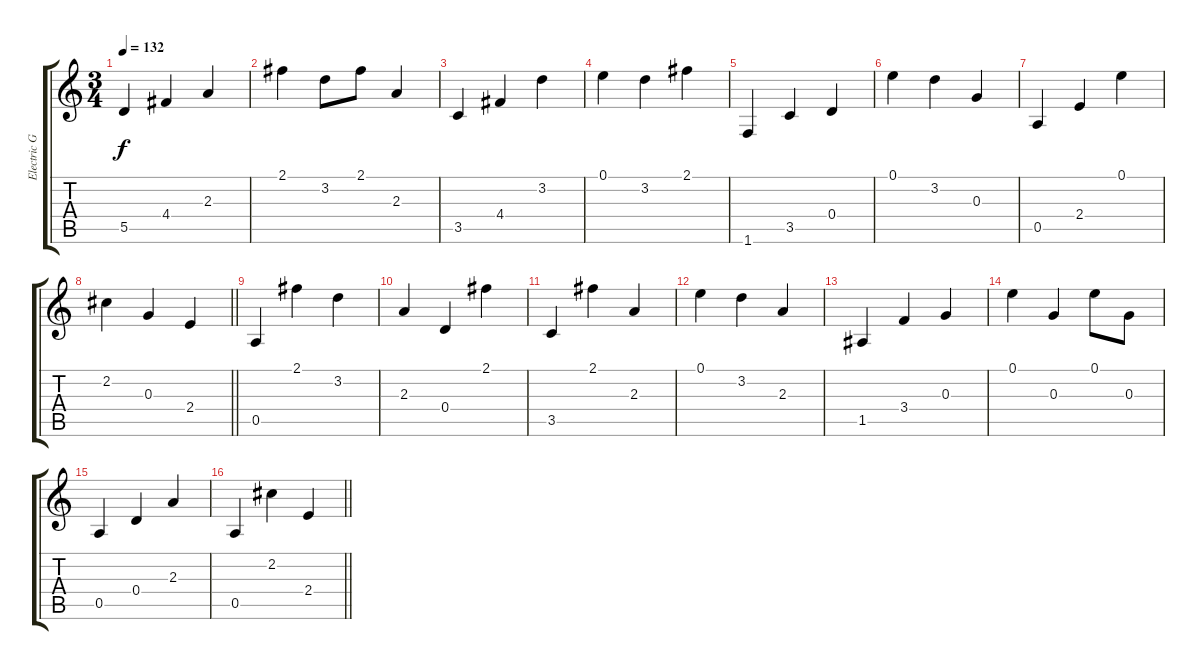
\track ("Electric Guitar 1 (Gilmour)" "Electric G") {instrument electricguitarjazz}
\staff {score tabs}
\tuning (E4 B3 G3 D3 A2 E2) {hide}
\ts (3 4)
\tempo 132
\clef g2
\ks c
5.5.4{dy f instrument electricguitarjazz} 4.4.4 2.3.4 |
2.1.4 3.2.8 2.1.8 2.3.4 |
3.5.4 4.4.4 3.2.4 |
0.1.4 3.2.4 2.1.4 |
1.6.4 3.5.4 0.4.4 |
0.1.4 3.2.4 0.3.4 |
0.5.4 2.4.4 0.1.4 |
\barLineRight lightlight
2.2.4 0.3.4 2.4.4 |
\section ("" "")
0.5.4 2.1.4 3.2.4 |
2.3.4 0.4.4 2.1.4 |
3.5.4 2.1.4 2.3.4 |
0.1.4 3.2.4 2.3.4 |
1.5.4 3.4.4 0.3.4 |
0.1.4 0.3.4 0.1.8 0.3.8 |
0.5.4 0.4.4 2.3.4 |
\barLineRight lightlight
0.5.4 2.2.4 2.4.4
